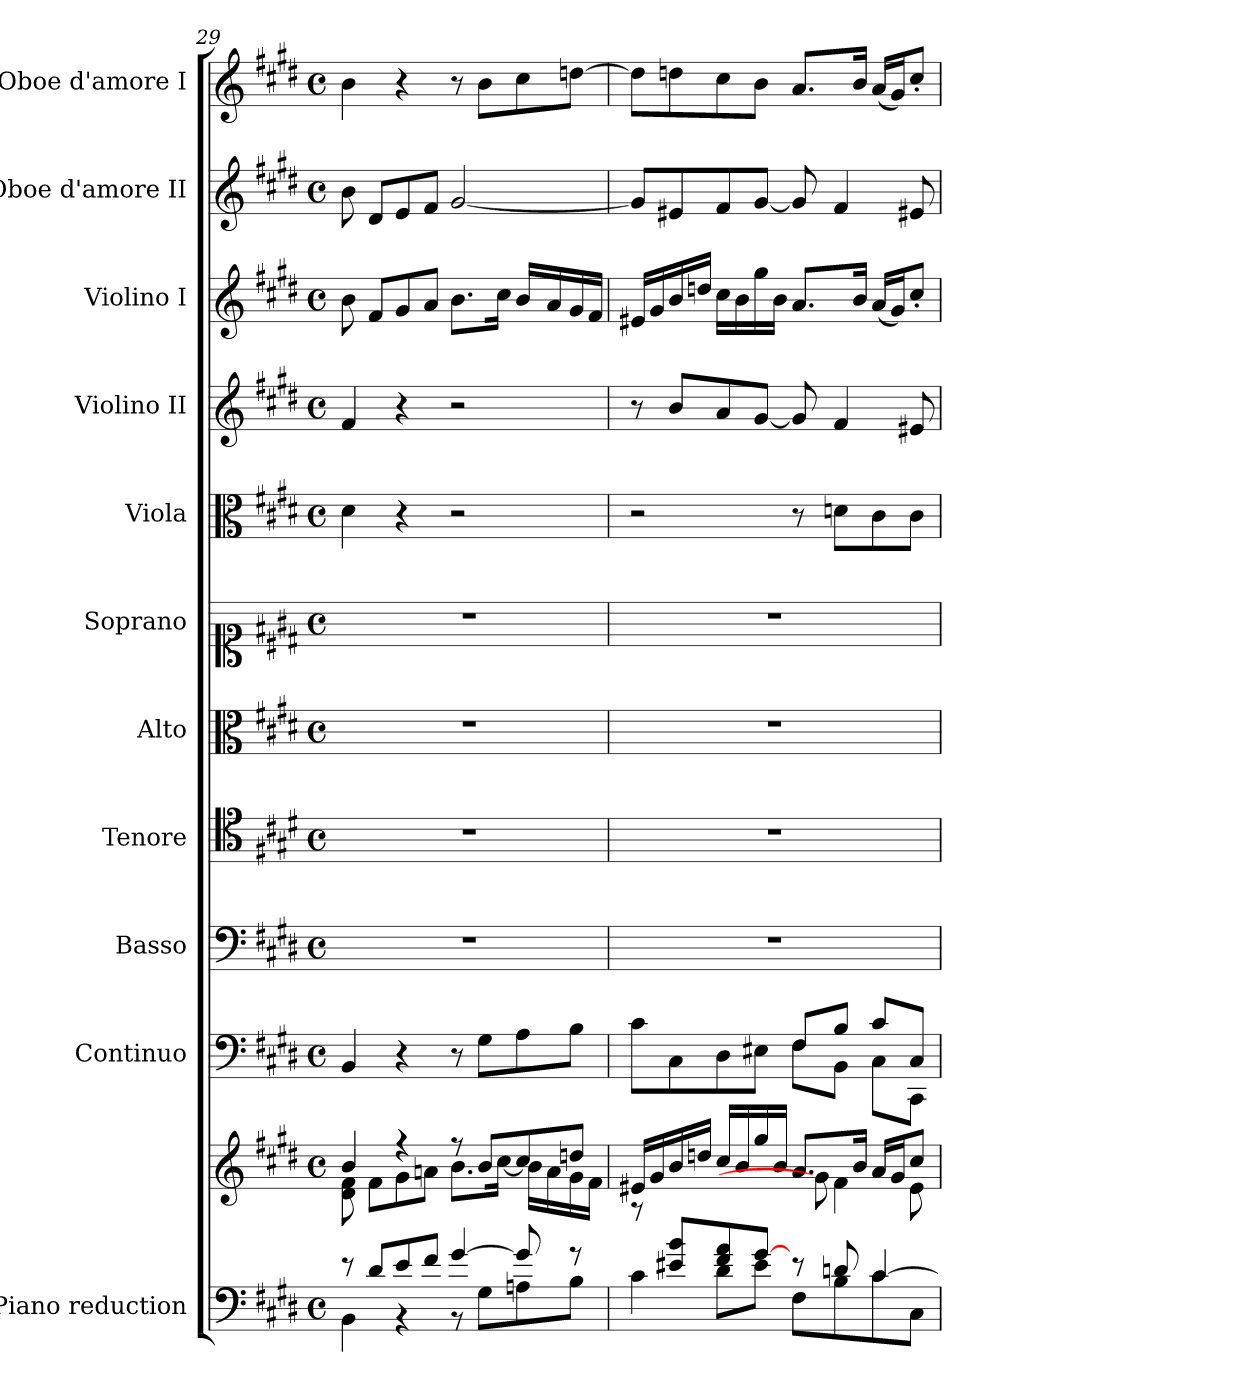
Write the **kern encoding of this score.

**kern	**kern	**kern	**kern	**kern	**kern	**kern	**kern	**kern	**kern	**kern	**kern
*part11	*part11	*part10	*part9	*part8	*part7	*part6	*part5	*part4	*part3	*part2	*part1
*staff12	*staff11	*staff10	*staff9	*staff8	*staff7	*staff6	*staff5	*staff4	*staff3	*staff2	*staff1
*I"Piano reduction	*	*I"Continuo	*I"Basso	*I"Tenore	*I"Alto	*I"Soprano	*I"Viola	*I"Violino II	*I"Violino I	*I"Oboe d'amore II	*I"Oboe d'amore I
*I'Pno	*	*	*	*	*	*	*I'Vla	*I'Vln	*I'Vln	*I'Ob	*I'Ob
*clefF4	*clefG2	*clefF4	*clefF4	*clefC4	*clefC3	*clefC1	*clefC3	*clefG2	*clefG2	*clefG2	*clefG2
*k[f#c#g#d#]	*k[f#c#g#d#]	*k[f#c#g#d#]	*k[f#c#g#d#]	*k[f#c#g#d#]	*k[f#c#g#d#]	*k[f#c#g#d#]	*k[f#c#g#d#]	*k[f#c#g#d#]	*k[f#c#g#d#]	*k[f#c#g#d#]	*k[f#c#g#d#]
*M4/4	*M4/4	*M4/4	*M4/4	*M4/4	*M4/4	*M4/4	*M4/4	*M4/4	*M4/4	*M4/4	*M4/4
*met(c)	*met(c)	*met(c)	*met(c)	*met(c)	*met(c)	*met(c)	*met(c)	*met(c)	*met(c)	*met(c)	*met(c)
=29	=29	=29	=29	=29	=29	=29	=29	=29	=29	=29	=29
*^	*^	*	*	*	*	*	*	*	*	*	*
8r	4BB\	4b/	8d#\ 8f#\	4BB/	1r	1r	1r	1r	4d#\	4f#/	8b\	8b\	4b\
8d#/L	.	.	8f#\L	.	.	.	.	.	.	.	8f#/L	8d#/L	.
8e/	4r	4r	8g#\	4r	.	.	.	.	4r	4r	8g#/	8e/	4r
8f#/J	.	.	8an\J	.	.	.	.	.	.	.	8a/J	8f#/J	.
[4g#/	8r	8r	8.b\L	8r	.	.	.	.	2r	2r	8.b\L	[2g#/	8r
.	8G#\L	8b/L	.	8G#\L	.	.	.	.	.	.	.	.	8b\L
.	.	.	[>16cc#\Jk	.	.	.	.	.	.	.	16cc#\Jk	.	.
8g#/]	8An\	8cc#/]	16b\LL	8A\	.	.	.	.	.	.	16b/LL	.	8cc#\
.	.	.	16a\	.	.	.	.	.	.	.	16a/	.	.
8r	8B\J	8ddn/J	16g#\	8B\J	.	.	.	.	.	.	16g#/	.	[8ddn\J
.	.	.	16f#\JJ	.	.	.	.	.	.	.	16f#/JJ	.	.
=30	=30	=30	=30	=30	=30	=30	=30	=30	=30	=30	=30	=30	=30
*	*	*	*	*^	*	*	*	*	*	*	*	*	*
8ryy	4c#\	16e#X/LL	8r	8c#\L	2ryy	1r	1r	1r	1r	2r	8r	16e#X/LL	8g#/L]	8dd\L]
.	.	16g#/	.	.	.	.	.	.	.	.	.	16g#/	.	.
8e#X/ 8b/L	.	16b/	8ryy	8C#\	.	.	.	.	.	.	8b/L	16b/	8e#X/	8ddn\
.	.	16ddn/JJ	.	.	.	.	.	.	.	.	.	16ddn/JJ	.	.
8f#/ 8a/	8d#\L	16cc#/LL	4ryy	8D#\	.	.	.	.	.	.	8a/	16cc#\LL	8f#/	8cc#\
.	.	16b/	.	.	.	.	.	.	.	.	.	16b\	.	.
[8g#/J	8e#\J	16gg#/	.	8E#X\J	.	.	.	.	.	.	[8g#/J	16gg#\	[8g#/J	8b\J
.	.	16b/JJ	.	.	.	.	.	.	.	.	.	16b\JJ	.	.
8r	8F#\L	8.a/L	8g#\]	8F#!/L	8F#\L	.	.	.	.	8r	8g#/]	8.a/L	8g#/]	8.a/L
8dn/	8B\	.	4f#\	8B!/J	8BB\J	.	.	.	.	8dn\L	4f#/	.	4f#/	.
.	.	16b/Jk	.	.	.	.	.	.	.	.	.	16b/Jk	.	16b/Jk
[4c#/	8c#\	16a/LL	.	8c#!/L	8C#\L	.	.	.	.	8c#\	.	(16a/LL	.	(16a/LL
.	.	16g#/J	.	.	.	.	.	.	.	.	.	16g#/J)	.	16g#/J)
.	8C#\J	8cc#/J	8e#\	8C#!/J	8CC#\J	.	.	.	.	8c#\J	8e#X/	8cc#'/J	8e#X/	8cc#'/J
*v	*v	*	*	*v	*v	*	*	*	*	*	*	*	*	*
*	*v	*v	*	*	*	*	*	*	*	*	*	*
=	=	=	=	=	=	=	=	=	=	=	=
*-	*-	*-	*-	*-	*-	*-	*-	*-	*-	*-	*-
